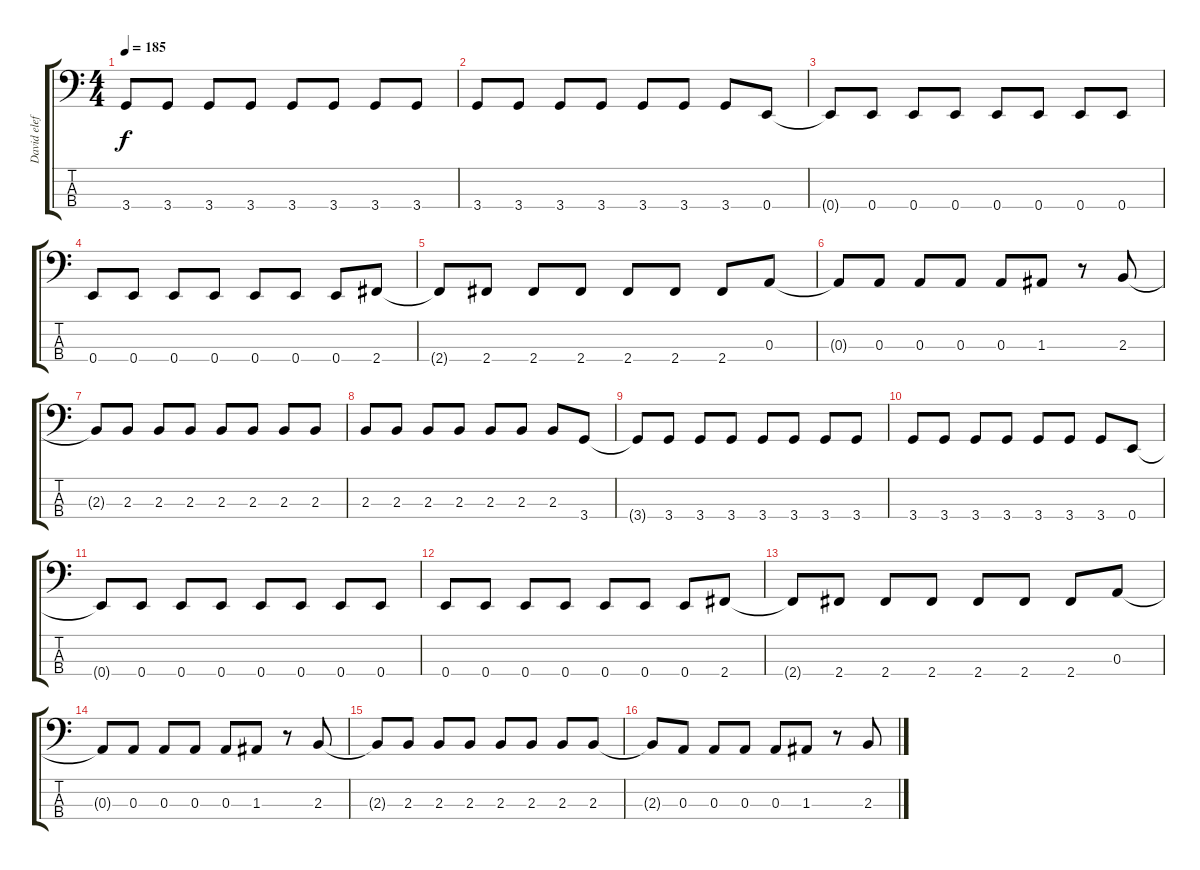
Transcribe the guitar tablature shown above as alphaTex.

\track ("David eleffson" "David elef") {instrument electricbasspick}
\staff {score tabs}
\tuning (G2 D2 A1 E1) {hide}
\ts (4 4)
\tempo 185
\clef f4
\ks c
3.4{t}.8{dy f} 3.4.8 3.4.8 3.4.8 3.4.8 3.4.8 3.4.8 3.4.8 |
3.4.8 3.4.8 3.4.8 3.4.8 3.4.8 3.4.8 3.4.8 0.4.8 |
0.4{t}.8 0.4.8 0.4.8 0.4.8 0.4.8 0.4.8 0.4.8 0.4.8 |
0.4.8 0.4.8 0.4.8 0.4.8 0.4.8 0.4.8 0.4.8 2.4.8 |
2.4{t}.8 2.4.8 2.4.8 2.4.8 2.4.8 2.4.8 2.4.8 0.3.8 |
0.3{t}.8 0.3.8 0.3.8 0.3.8 0.3.8 1.3.8 r.8 2.3.8 |
2.3{t}.8 2.3.8 2.3.8 2.3.8 2.3.8 2.3.8 2.3.8 2.3.8 |
2.3.8 2.3.8 2.3.8 2.3.8 2.3.8 2.3.8 2.3.8 3.4.8 |
3.4{t}.8 3.4.8 3.4.8 3.4.8 3.4.8 3.4.8 3.4.8 3.4.8 |
3.4.8 3.4.8 3.4.8 3.4.8 3.4.8 3.4.8 3.4.8 0.4.8 |
0.4{t}.8 0.4.8 0.4.8 0.4.8 0.4.8 0.4.8 0.4.8 0.4.8 |
0.4.8 0.4.8 0.4.8 0.4.8 0.4.8 0.4.8 0.4.8 2.4.8 |
2.4{t}.8 2.4.8 2.4.8 2.4.8 2.4.8 2.4.8 2.4.8 0.3.8 |
0.3{t}.8 0.3.8 0.3.8 0.3.8 0.3.8 1.3.8 r.8 2.3.8 |
2.3{t}.8 2.3.8 2.3.8 2.3.8 2.3.8 2.3.8 2.3.8 2.3.8 |
2.3{t}.8 0.3.8 0.3.8 0.3.8 0.3.8 1.3.8 r.8 2.3.8
